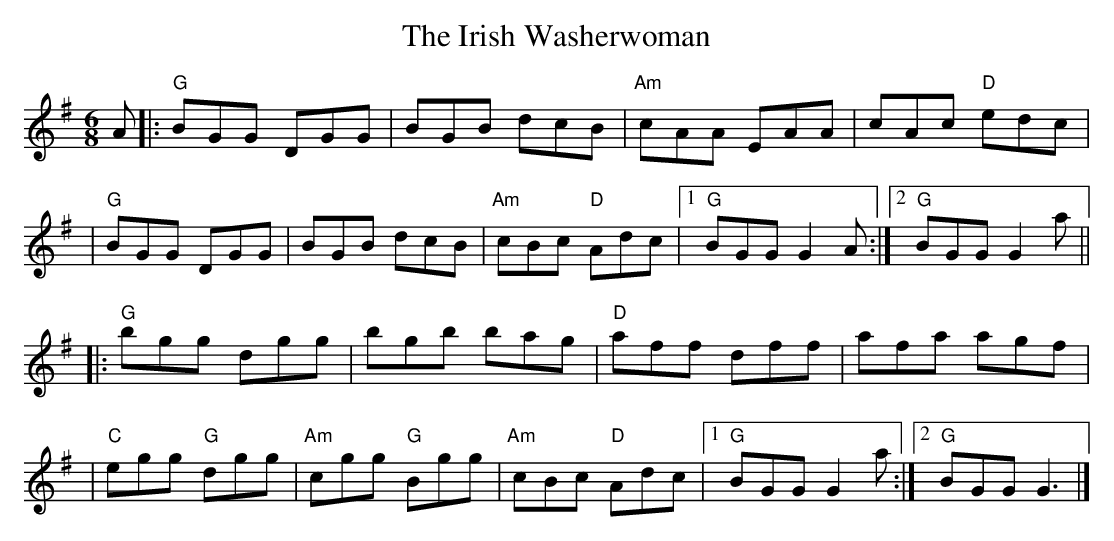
X:1
T:Irish Washerwoman, The
M:6/8
L:1/8
K:Gmaj
A |: "G" BGG DGG | BGB dcB | "Am" cAA EAA | cAc "D" edc |
| "G" BGG DGG | BGB dcB | "Am" cBc "D" Adc |1 "G" BGG G2 A :|2 "G" BGG G2 a ||
|: "G" bgg dgg | bgb bag | "D" aff dff | afa agf |
| "C" egg "G" dgg | "Am" cgg "G" Bgg | "Am" cBc "D" Adc |1 "G" BGG G2 a :|2 "G" BGG G3 |]
